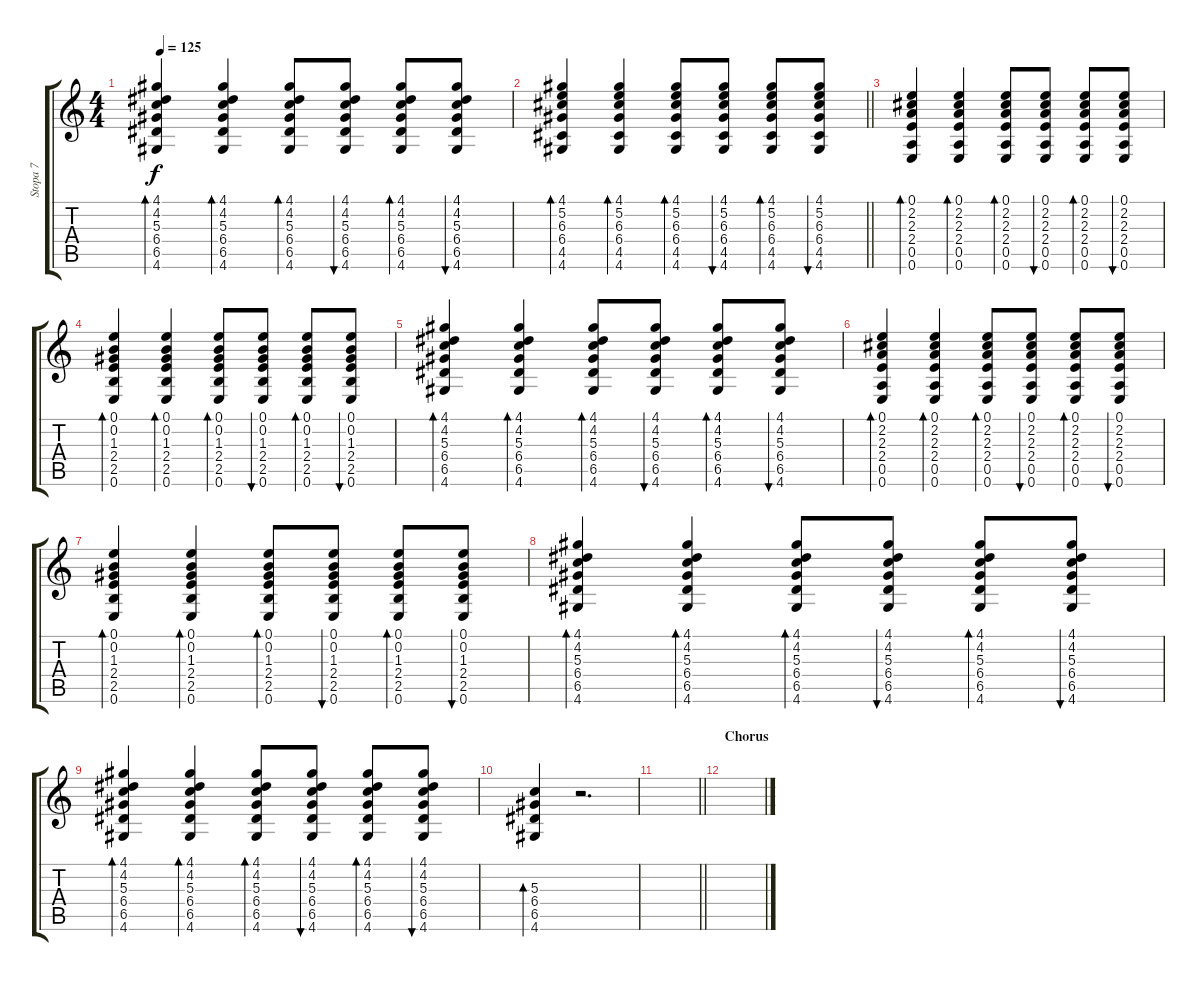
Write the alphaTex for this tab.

\track ("Stopa 7" "Stopa 7") {instrument acousticguitarsteel}
\staff {score tabs}
\tuning (E4 B3 G3 D3 A2 E2) {hide}
\ts (4 4)
\tempo 125
\clef g2
\ks c
(4.1 4.2 5.3 6.4 6.5 4.6).4{bd 60 dy f} (4.1 4.2 5.3 6.4 6.5 4.6).4{bd 60} (4.1 4.2 5.3 6.4 6.5 4.6).8{bd 60} (4.1 4.2 5.3 6.4 6.5 4.6).8{bu 60} (4.1 4.2 5.3 6.4 6.5 4.6).8{bd 60} (4.1 4.2 5.3 6.4 6.5 4.6).8{bu 60} |
\barLineRight lightlight
(4.1 5.2 6.3 6.4 4.5 4.6).4{bd 60} (4.1 5.2 6.3 6.4 4.5 4.6).4{bd 60} (4.1 5.2 6.3 6.4 4.5 4.6).8{bd 60} (4.1 5.2 6.3 6.4 4.5 4.6).8{bu 60} (4.1 5.2 6.3 6.4 4.5 4.6).8{bd 60} (4.1 5.2 6.3 6.4 4.5 4.6).8{bu 60} |
(0.1 2.2 2.3 2.4 0.5 0.6).4{bd 60} (0.1 2.2 2.3 2.4 0.5 0.6).4{bd 60} (0.1 2.2 2.3 2.4 0.5 0.6).8{bd 60} (0.1 2.2 2.3 2.4 0.5 0.6).8{bu 60} (0.1 2.2 2.3 2.4 0.5 0.6).8{bd 60} (0.1 2.2 2.3 2.4 0.5 0.6).8{bu 60} |
(0.1 0.2 1.3 2.4 2.5 0.6).4{bd 60} (0.1 0.2 1.3 2.4 2.5 0.6).4{bd 60} (0.1 0.2 1.3 2.4 2.5 0.6).8{bd 60} (0.1 0.2 1.3 2.4 2.5 0.6).8{bu 60} (0.1 0.2 1.3 2.4 2.5 0.6).8{bd 60} (0.1 0.2 1.3 2.4 2.5 0.6).8{bu 60} |
(4.1 4.2 5.3 6.4 6.5 4.6).4{bd 60} (4.1 4.2 5.3 6.4 6.5 4.6).4{bd 60} (4.1 4.2 5.3 6.4 6.5 4.6).8{bd 60} (4.1 4.2 5.3 6.4 6.5 4.6).8{bu 60} (4.1 4.2 5.3 6.4 6.5 4.6).8{bd 60} (4.1 4.2 5.3 6.4 6.5 4.6).8{bu 60} |
(0.1 2.2 2.3 2.4 0.5 0.6).4{bd 60} (0.1 2.2 2.3 2.4 0.5 0.6).4{bd 60} (0.1 2.2 2.3 2.4 0.5 0.6).8{bd 60} (0.1 2.2 2.3 2.4 0.5 0.6).8{bu 60} (0.1 2.2 2.3 2.4 0.5 0.6).8{bd 60} (0.1 2.2 2.3 2.4 0.5 0.6).8{bu 60} |
(0.1 0.2 1.3 2.4 2.5 0.6).4{bd 60} (0.1 0.2 1.3 2.4 2.5 0.6).4{bd 60} (0.1 0.2 1.3 2.4 2.5 0.6).8{bd 60} (0.1 0.2 1.3 2.4 2.5 0.6).8{bu 60} (0.1 0.2 1.3 2.4 2.5 0.6).8{bd 60} (0.1 0.2 1.3 2.4 2.5 0.6).8{bu 60} |
(4.1 4.2 5.3 6.4 6.5 4.6).4{bd 60} (4.1 4.2 5.3 6.4 6.5 4.6).4{bd 60} (4.1 4.2 5.3 6.4 6.5 4.6).8{bd 60} (4.1 4.2 5.3 6.4 6.5 4.6).8{bu 60} (4.1 4.2 5.3 6.4 6.5 4.6).8{bd 60} (4.1 4.2 5.3 6.4 6.5 4.6).8{bu 60} |
(4.1 4.2 5.3 6.4 6.5 4.6).4{bd 60} (4.1 4.2 5.3 6.4 6.5 4.6).4{bd 60} (4.1 4.2 5.3 6.4 6.5 4.6).8{bd 60} (4.1 4.2 5.3 6.4 6.5 4.6).8{bu 60} (4.1 4.2 5.3 6.4 6.5 4.6).8{bd 60} (4.1 4.2 5.3 6.4 6.5 4.6).8{bu 60} |
(5.3 6.4 6.5 4.6).4{bd 60} r.2{d} |
\barLineRight lightlight
|
\section ("" "Chorus")
